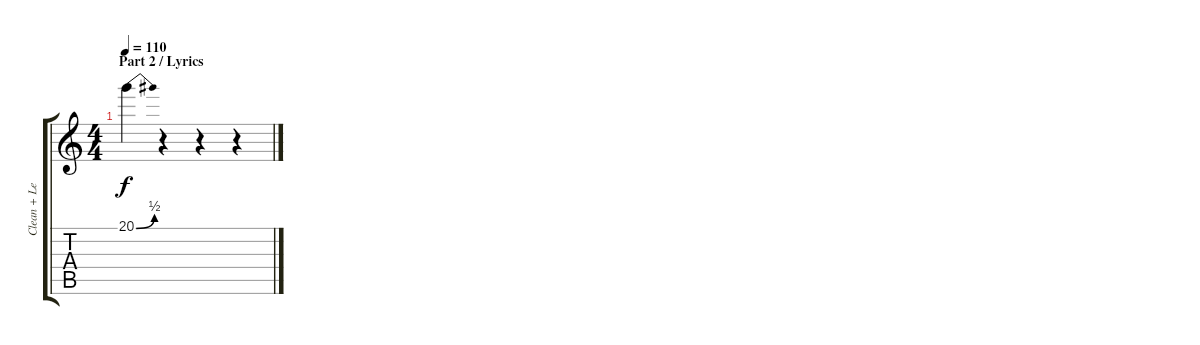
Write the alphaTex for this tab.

\track ("Clean + Lead" "Clean + Le") {instrument distortionguitar}
\staff {score tabs}
\tuning (B3 Gb3 D3 A2 E2 B1) {hide}
\ts (4 4)
\section ("" "Part 2 / Lyrics")
\tempo 110
\clef g2
\ks c
20.1{be (bend 0 0 60 2)}.4{dy f} r.4 r.4 r.4
